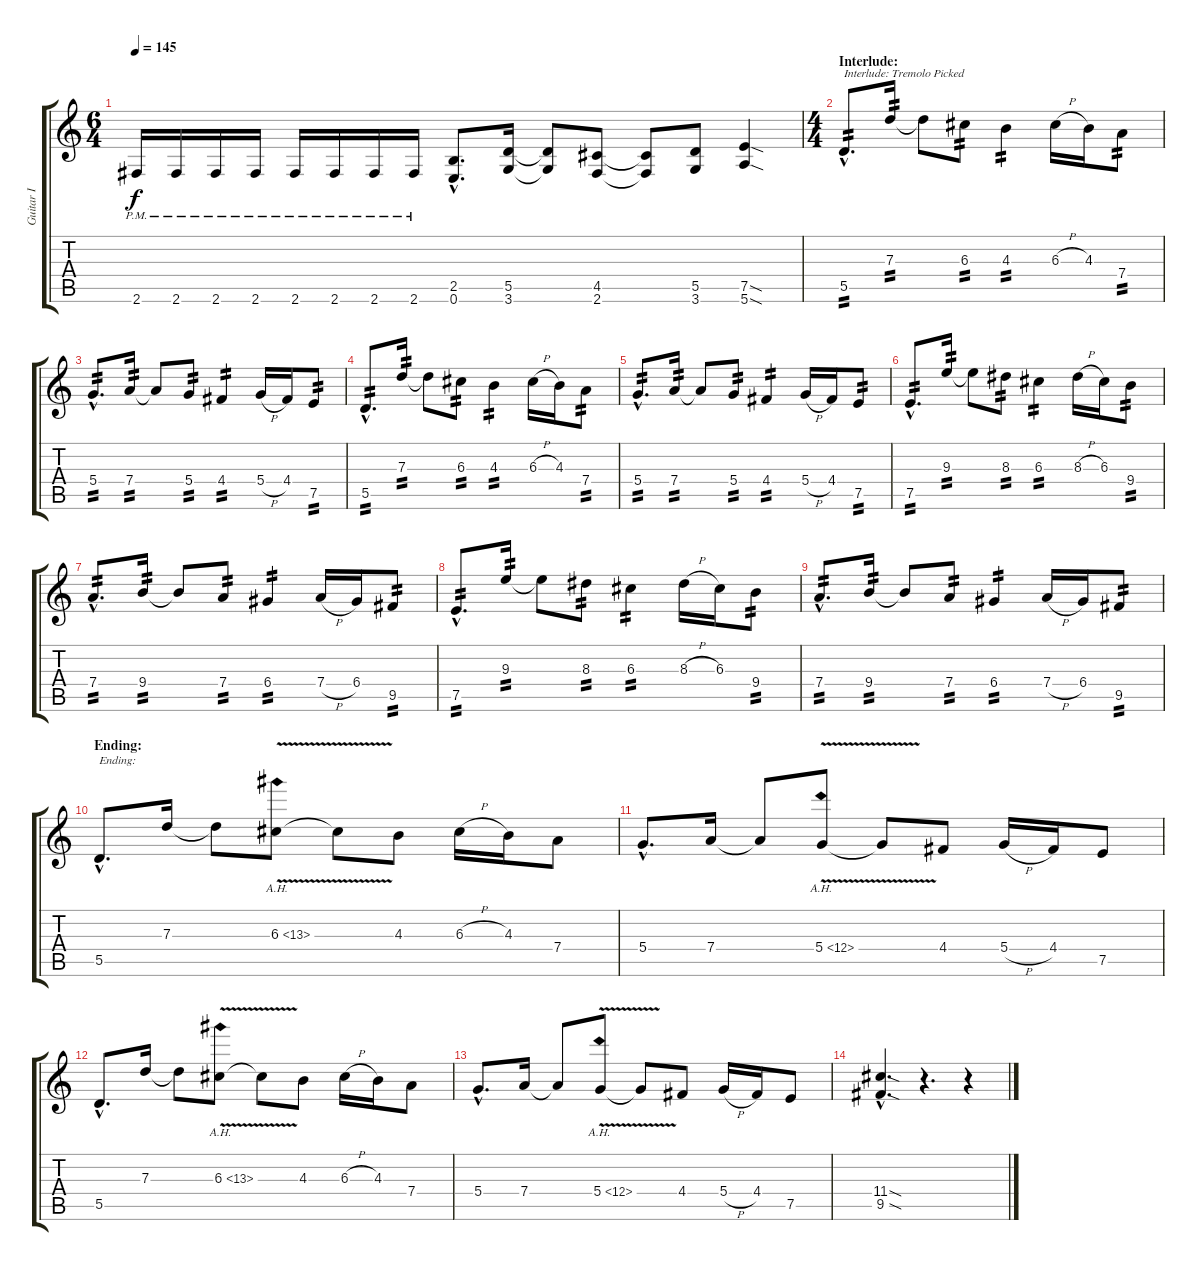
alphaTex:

\track ("Guitar I" "Guitar I") {instrument distortionguitar}
\staff {score tabs}
\tuning (E4 B3 G3 D3 A2 E2) {hide}
\ts (6 4)
\tempo 145
\clef g2
\ks c
2.6{pm}.16{dy f} 2.6{pm}.16 2.6{pm}.16 2.6{pm}.16 2.6{pm}.16 2.6{pm}.16 2.6{pm}.16 2.6{pm}.16 (2.5{hac} 0.6{hac}).8{d} (5.5 3.6).16 (5.5{t} 3.6{t}).8 (4.5 2.6).8 (4.5{t} 2.6{t}).8 (5.5 3.6).8 (7.5{sod} 5.6{sod}).4 |
\ts (4 4)
\section ("" "Interlude:")
5.5{hac}.8{d txt "Interlude: Tremolo Picked" tp 2} 7.3.16{tp 2} 7.3{t}.8 6.3.8{tp 2} 4.3.4{tp 2} 6.3{h}.16 4.3.16 7.4.8{tp 2} |
5.4{hac}.8{d tp 2} 7.4.16{tp 2} 7.4{t}.8 5.4.8{tp 2} 4.4.4{tp 2} 5.4{h}.16 4.4.16 7.5.8{tp 2} |
5.5{hac}.8{d tp 2} 7.3.16{tp 2} 7.3{t}.8 6.3.8{tp 2} 4.3.4{tp 2} 6.3{h}.16 4.3.16 7.4.8{tp 2} |
5.4{hac}.8{d tp 2} 7.4.16{tp 2} 7.4{t}.8 5.4.8{tp 2} 4.4.4{tp 2} 5.4{h}.16 4.4.16 7.5.8{tp 2} |
7.5{hac}.8{d tp 2} 9.3.16{tp 2} 9.3{t}.8 8.3.8{tp 2} 6.3.4{tp 2} 8.3{h}.16 6.3.16 9.4.8{tp 2} |
7.4{hac}.8{d tp 2} 9.4.16{tp 2} 9.4{t}.8 7.4.8{tp 2} 6.4.4{tp 2} 7.4{h}.16 6.4.16 9.5.8{tp 2} |
7.5{hac}.8{d tp 2} 9.3.16{tp 2} 9.3{t}.8 8.3.8{tp 2} 6.3.4{tp 2} 8.3{h}.16 6.3.16 9.4.8{tp 2} |
7.4{hac}.8{d tp 2} 9.4.16{tp 2} 9.4{t}.8 7.4.8{tp 2} 6.4.4{tp 2} 7.4{h}.16 6.4.16 9.5.8{tp 2} |
\section ("" "Ending:")
5.5{hac}.8{d txt "Ending:"} 7.3.16 7.3{t}.8 6.3{ah 7 v}.8 6.3{t}.8 4.3.8 6.3{h}.16 4.3.16 7.4.8 |
5.4{hac}.8{d} 7.4.16 7.4{t}.8 5.4{ah 7 v}.8 5.4{t}.8 4.4.8 5.4{h}.16 4.4.16 7.5.8 |
5.5{hac}.8{d} 7.3.16 7.3{t}.8 6.3{ah 7 v}.8 6.3{t}.8 4.3.8 6.3{h}.16 4.3.16 7.4.8 |
5.4{hac}.8{d} 7.4.16 7.4{t}.8 5.4{ah 7 v}.8 5.4{t}.8 4.4.8 5.4{h}.16 4.4.16 7.5.8 |
(11.4{sod hac} 9.5{sod hac}).4{d} r.4{d} r.4
